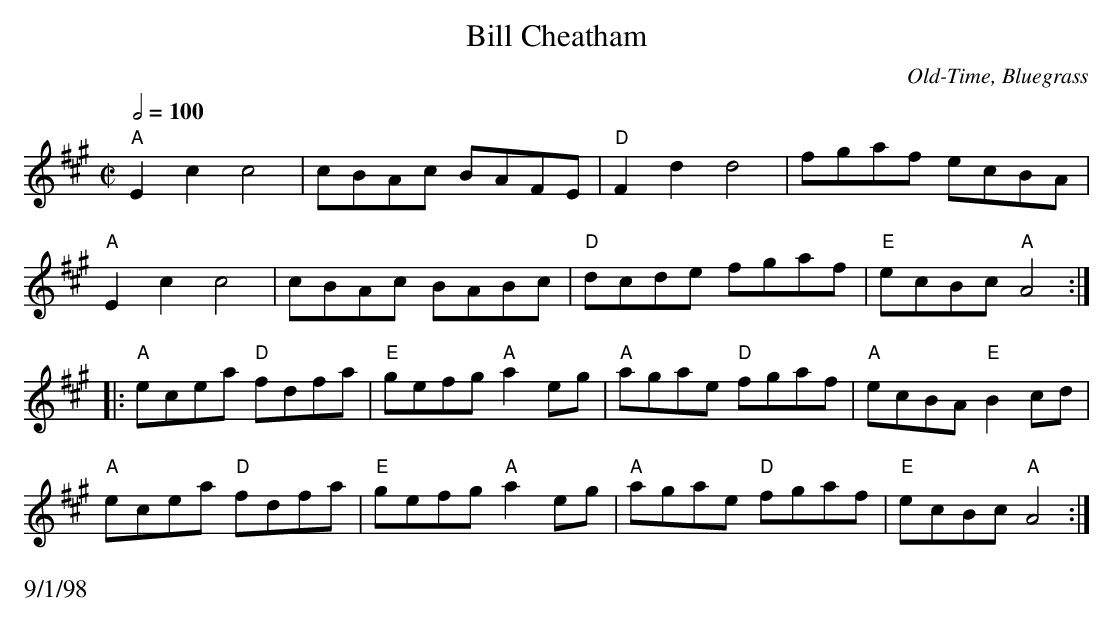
X:1
T:Bill Cheatham
C:Old-Time, Bluegrass
M:C|
L:1/8
Q:1/2=100
K:A
"A"E2c2 c4| cBAc BAFE| "D"F2d2 d4| fgaf ecBA|!
"A"E2c2 c4| cBAc BABc| "D"dcde fgaf| "E"ecBc "A"A4 :|!
|:\
"A"ecea "D"fdfa| "E"gefg "A"a2eg| "A"agae "D"fgaf| "A"ecBA "E"B2cd|!
"A"ecea "D"fdfa| "E"gefg "A"a2eg| "A"agae "D"fgaf| "E"ecBc "A"A4 :|!
